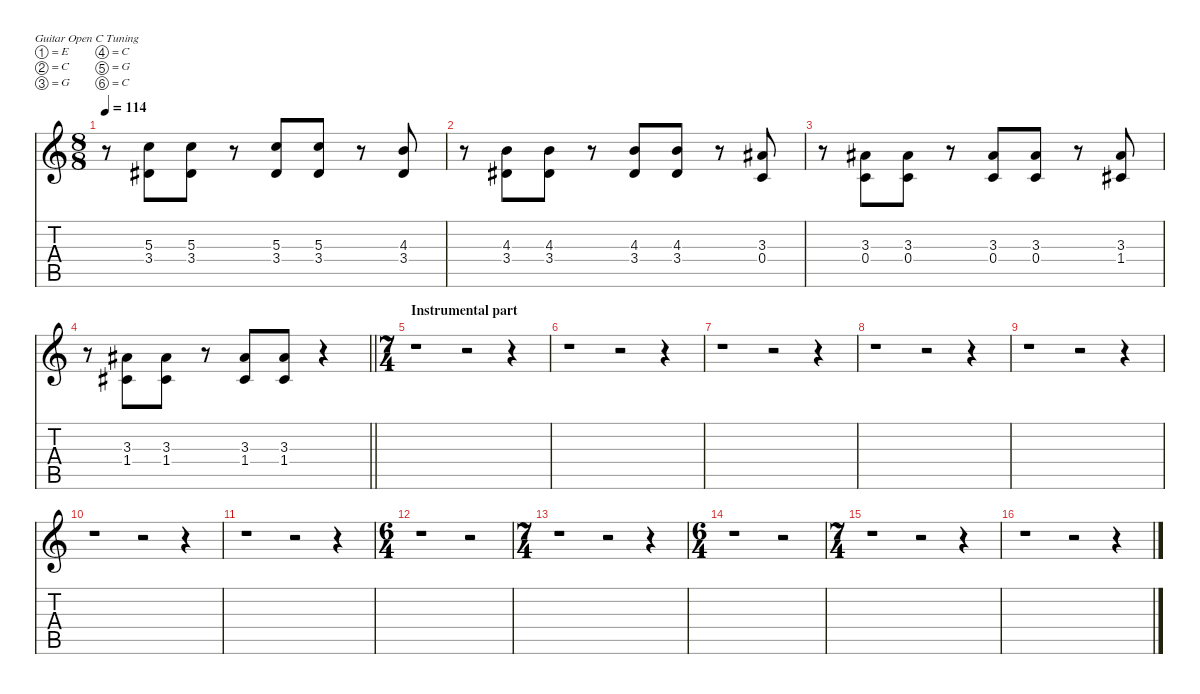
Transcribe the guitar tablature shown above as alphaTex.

\defaultSystemsLayout 4
\hideDynamics
\bracketExtendMode nobrackets
\singleTrackTrackNamePolicy hidden
\multiTrackTrackNamePolicy hidden
\firstSystemTrackNameMode fullname
\firstSystemTrackNameOrientation horizontal
\otherSystemsTrackNameOrientation horizontal
\track ("GTR Overd 2-hid" "od.guit.") {instrument overdrivenguitar}
\staff {score tabs}
\tuning (E4 C4 G3 C3 G2 C2)
\ts (8 8)
\tempo 114
\clef g2
\ks c
r.8{dy f beam Down} (5.3 3.4{acc #}).8{beam Up} (5.3 3.4{acc #}).8{beam Up} r.8{beam Up} (5.3 3.4{acc #}).8{beam Up} (5.3 3.4{acc #}).8{beam Up} r.8{beam Up} (4.3 3.4{acc #}).8{beam Up} |
r.8{beam Down} (4.3 3.4{acc #}).8{beam Up} (4.3 3.4{acc #}).8{beam Up} r.8{beam Up} (4.3 3.4{acc #}).8{beam Up} (4.3 3.4{acc #}).8{beam Up} r.8{beam Up} (3.3{acc #} 0.4).8{beam Up} |
r.8{beam Down} (3.3{acc #} 0.4).8{beam Up} (3.3{acc #} 0.4).8{beam Up} r.8{beam Up} (3.3{acc #} 0.4).8{beam Up} (3.3{acc #} 0.4).8{beam Up} r.8{beam Up} (3.3{acc #} 1.4{acc #}).8{beam Up} |
\barLineRight lightlight
r.8{beam Down} (3.3{acc #} 1.4{acc #}).8{beam Up} (3.3{acc #} 1.4{acc #}).8{beam Up} r.8{beam Up} (3.3{acc #} 1.4{acc #}).8{beam Up} (3.3{acc #} 1.4{acc #}).8{beam Up} r.4{beam Up} |
\ts (7 4)
\beaming (8 4 4 4 4)
\section ("" "Instrumental part")
r.1{beam Down} r.2{beam Down} r.4{beam Down} |
r.1{beam Down} r.2{beam Down} r.4{beam Down} |
r.1{beam Down} r.2{beam Down} r.4{beam Down} |
r.1{beam Down} r.2{beam Down} r.4{beam Down} |
r.1{beam Down} r.2{beam Down} r.4{beam Down} |
r.1{beam Down} r.2{beam Down} r.4{beam Down} |
r.1{beam Down} r.2{beam Down} r.4{beam Down} |
\ts (6 4)
\beaming (8 4 4 4 4)
r.1{beam Down} r.2{beam Down} |
\ts (7 4)
\beaming (8 4 4 4 4)
r.1{beam Down} r.2{beam Down} r.4{beam Down} |
\ts (6 4)
\beaming (8 4 4 4 4)
r.1{beam Down} r.2{beam Down} |
\ts (7 4)
\beaming (8 4 4 4 4)
r.1{beam Down} r.2{beam Down} r.4{beam Down} |
r.1{beam Down} r.2{beam Down} r.4{beam Down}
